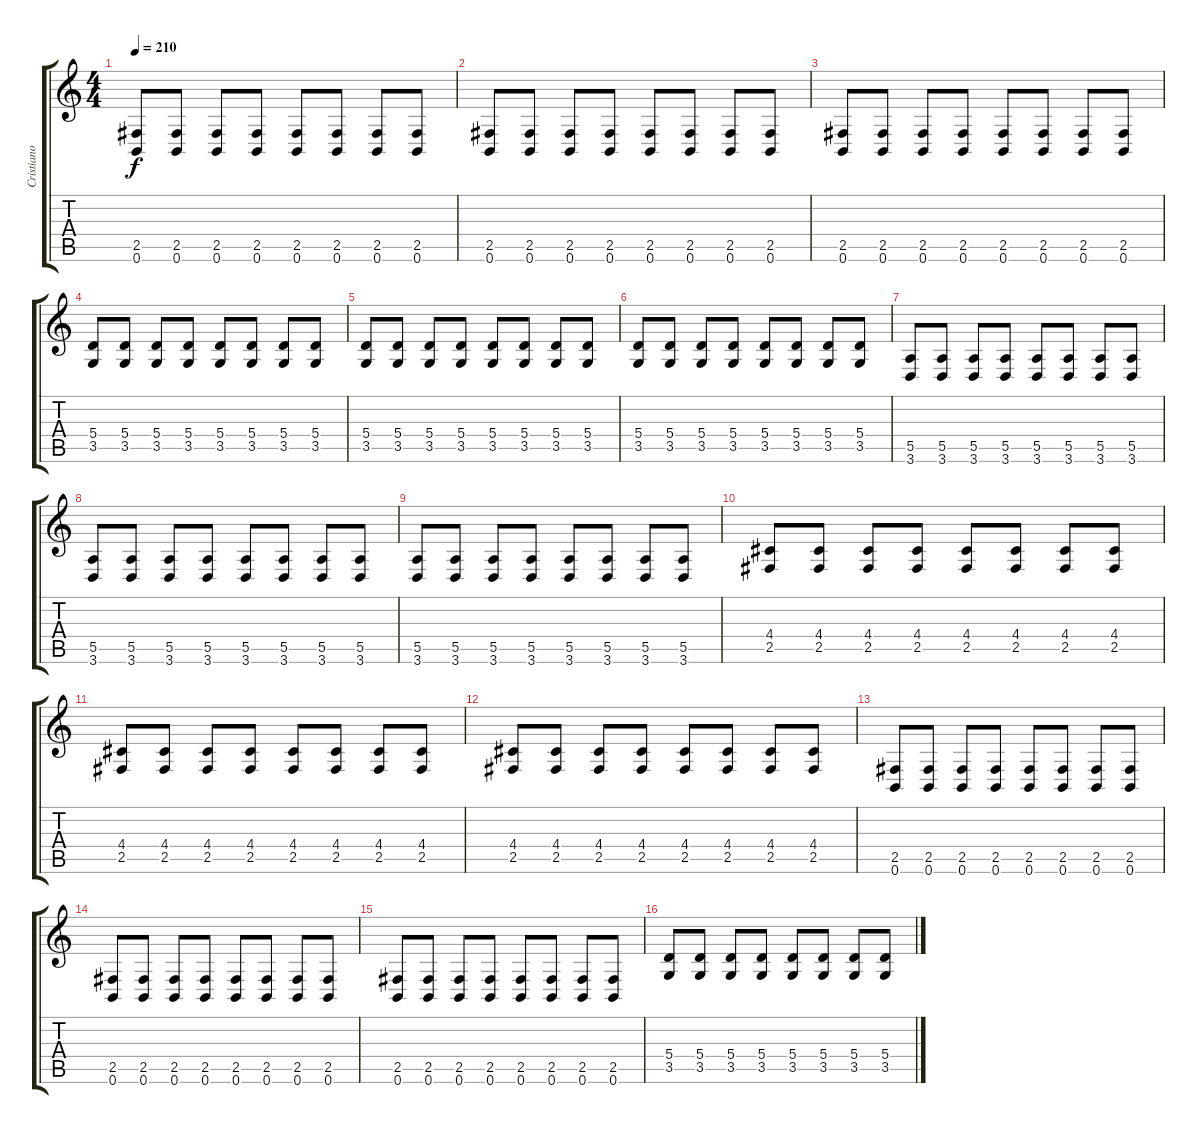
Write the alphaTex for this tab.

\track ("Cristiano Trionfera" "Cristiano ") {instrument distortionguitar}
\staff {score tabs}
\tuning (B3 Gb3 D3 A2 E2 B1) {hide}
\ts (4 4)
\tempo 210
\clef g2
\ks c
(2.5 0.6).8{dy f} (2.5 0.6).8 (2.5 0.6).8 (2.5 0.6).8 (2.5 0.6).8 (2.5 0.6).8 (2.5 0.6).8 (2.5 0.6).8 |
(2.5 0.6).8 (2.5 0.6).8 (2.5 0.6).8 (2.5 0.6).8 (2.5 0.6).8 (2.5 0.6).8 (2.5 0.6).8 (2.5 0.6).8 |
(2.5 0.6).8 (2.5 0.6).8 (2.5 0.6).8 (2.5 0.6).8 (2.5 0.6).8 (2.5 0.6).8 (2.5 0.6).8 (2.5 0.6).8 |
(5.4 3.5).8 (5.4 3.5).8 (5.4 3.5).8 (5.4 3.5).8 (5.4 3.5).8 (5.4 3.5).8 (5.4 3.5).8 (5.4 3.5).8 |
(5.4 3.5).8 (5.4 3.5).8 (5.4 3.5).8 (5.4 3.5).8 (5.4 3.5).8 (5.4 3.5).8 (5.4 3.5).8 (5.4 3.5).8 |
(5.4 3.5).8 (5.4 3.5).8 (5.4 3.5).8 (5.4 3.5).8 (5.4 3.5).8 (5.4 3.5).8 (5.4 3.5).8 (5.4 3.5).8 |
(5.5 3.6).8 (5.5 3.6).8 (5.5 3.6).8 (5.5 3.6).8 (5.5 3.6).8 (5.5 3.6).8 (5.5 3.6).8 (5.5 3.6).8 |
(5.5 3.6).8 (5.5 3.6).8 (5.5 3.6).8 (5.5 3.6).8 (5.5 3.6).8 (5.5 3.6).8 (5.5 3.6).8 (5.5 3.6).8 |
(5.5 3.6).8 (5.5 3.6).8 (5.5 3.6).8 (5.5 3.6).8 (5.5 3.6).8 (5.5 3.6).8 (5.5 3.6).8 (5.5 3.6).8 |
(4.4 2.5).8 (4.4 2.5).8 (4.4 2.5).8 (4.4 2.5).8 (4.4 2.5).8 (4.4 2.5).8 (4.4 2.5).8 (4.4 2.5).8 |
(4.4 2.5).8 (4.4 2.5).8 (4.4 2.5).8 (4.4 2.5).8 (4.4 2.5).8 (4.4 2.5).8 (4.4 2.5).8 (4.4 2.5).8 |
(4.4 2.5).8 (4.4 2.5).8 (4.4 2.5).8 (4.4 2.5).8 (4.4 2.5).8 (4.4 2.5).8 (4.4 2.5).8 (4.4 2.5).8 |
(2.5 0.6).8 (2.5 0.6).8 (2.5 0.6).8 (2.5 0.6).8 (2.5 0.6).8 (2.5 0.6).8 (2.5 0.6).8 (2.5 0.6).8 |
(2.5 0.6).8 (2.5 0.6).8 (2.5 0.6).8 (2.5 0.6).8 (2.5 0.6).8 (2.5 0.6).8 (2.5 0.6).8 (2.5 0.6).8 |
(2.5 0.6).8 (2.5 0.6).8 (2.5 0.6).8 (2.5 0.6).8 (2.5 0.6).8 (2.5 0.6).8 (2.5 0.6).8 (2.5 0.6).8 |
(5.4 3.5).8 (5.4 3.5).8 (5.4 3.5).8 (5.4 3.5).8 (5.4 3.5).8 (5.4 3.5).8 (5.4 3.5).8 (5.4 3.5).8
